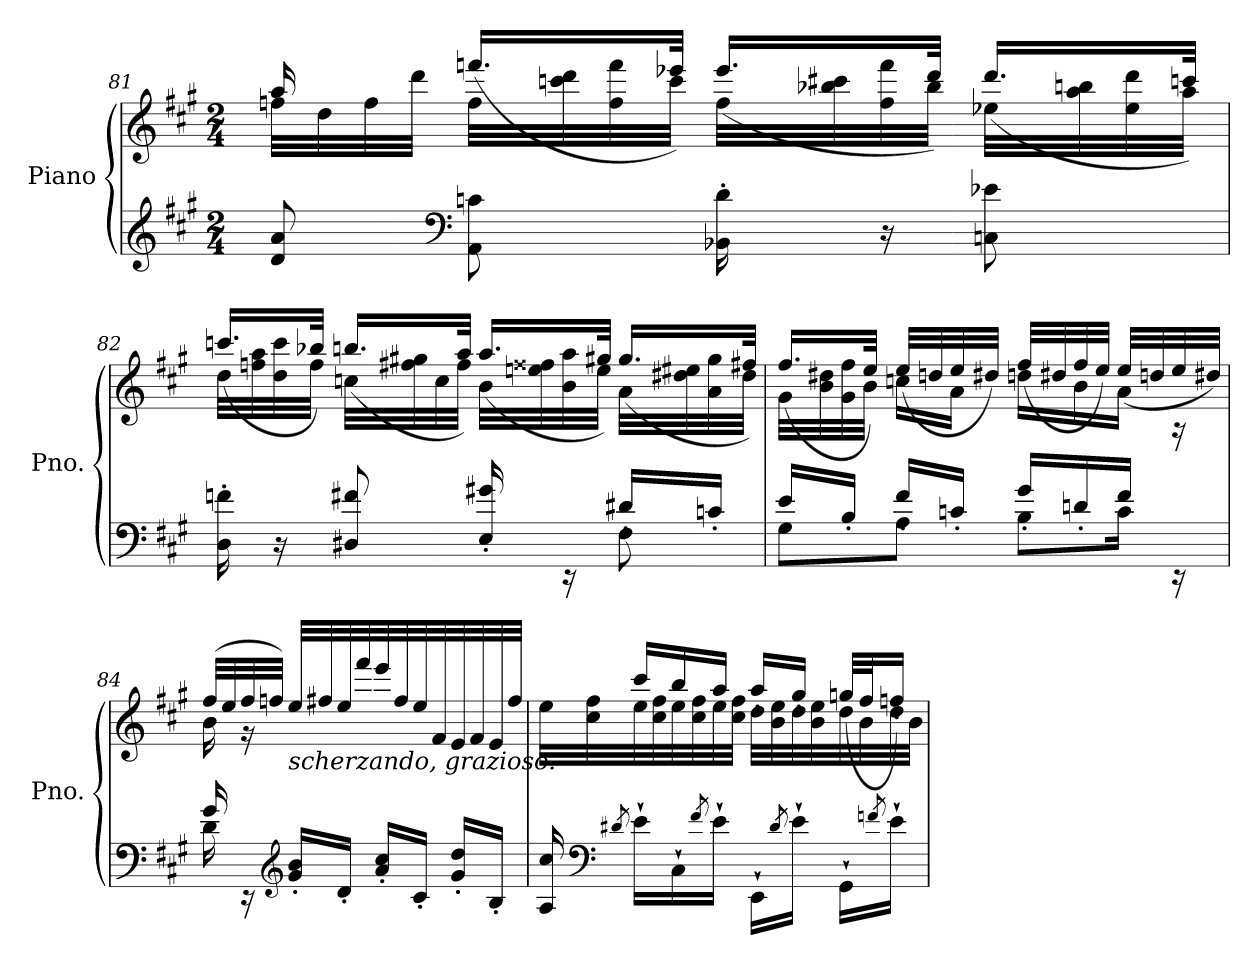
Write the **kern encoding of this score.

**kern	**kern
*part1	*part1
*staff2	*staff1
*I"Piano	*
*I'Pno.	*
!!LO:LB:g=z
*clefG2	*clefG2
*k[f#c#g#]	*k[f#c#g#]
*M2/4	*M2/4
=81	=81
*	*^
8d/ 8a/	32ffn\LLL	16aa/
.	32dd\	.
.	32ff\	16ryy
.	32ddd\JJJ	.
*clefF4	*	*
8AA\ 8cn\	32ff\LLL	(>16.fffn/LL
.	32cccn\ 32ddd\	.
.	32ff\ 32fff\	.
.	32ccc\JJJ	32eee-X/JJk)
16BB-X\' 16d\'	32ff\LLL	(>16.eee-/LL
.	32bb-X\ 32ccc#X\	.
16r	32ff\ 32fff\	.
.	32bb-\JJJ	32ddd/JJk)
8Cn\ 8e-X\	32ee-X\LLL	(>16.ddd/LL
.	32aa\ 32bbn\	.
.	32ee-\ 32ddd\	.
.	32aa\JJJ	32cccn/JJk)
!!LO:LB:g=z	!!
=82	=82	=82
*^	*	*
16D\' 16fn\'	4.ryy	32dd\LLL	(>16.cccn/LL
.	.	32ffn\ 32aa\	.
16r	.	32dd\ 32ccc\	.
.	.	32ff\JJJ	32bb-X/JJk)
8D#X/ 8f#X/	.	32ccn\LLL	(>16.bbn/LL
.	.	32ff#X\ 32gg#X\	.
.	.	32cc\	.
.	.	32ff#\JJJ	32aa/JJk)
16E/' 16g#X/'	.	32b\LLL	(>16.aa/LL
.	.	32een\ 32ff##X\	.
16rEE	.	32b\ 32aa\	.
.	.	32ee\JJJ	32gg#X/JJk)
8F#\	16d#X'/LL	32a\LLL	(>16.gg#/LL
.	.	32dd#X\ 32ee#X\	.
.	16cn'/JJ	32a\ 32gg#\	.
.	.	32dd#\JJJ	32ff#X/JJk)
!!LO:PB:g=z	!!
=83	=83	=83	=83
8G#\L	16e'/LL	32g#\LLL	(>16.ff#/LL
.	.	32b\ 32dd#X\	.
.	16B'/JJ	32g#\ 32ff#\	.
.	.	32b\JJJ	32ee/JJk)
8A\J	16f#'/LL	16ccn\LL	(>32ee/LLL
.	.	.	32ddn/
.	16cn'/JJ	16a\JJ	32ee/
.	.	.	32dd#X/JJJ)
8B\L	16g#'/LL	16ddn\LL	(>32ff#/LLL
.	.	.	32dd#X/
.	16dn'/	16b\	32ff#/
.	.	.	32ee/JJJ)
16c\Jk	16f#/JJ	16a\JJ	(>32ee/LLL
.	.	.	32ddn/
16rEE	16ryy	16rA	32ee/
.	.	.	32dd#X/JJJ)
!!LO:LB:g=z	!!
=84	=84	=84	=84
16d\	16g#/	(>32ff#/LLL	16b\
.	.	32ee/	.
16rEE	4..ryy	32ff#/	16r
.	.	32ffn/JJJ)	.
*clefG2	*	*	*
!	!	!LO:TX:b:i:t=scherzando, grazioso.	!
16g#/' 16b/'LL	.	32ee/LLL	4.ryy
.	.	32ff#X/	.
16d'/JJ	.	32ee/	.
.	.	32fff#/	.
16a/' 16cc#/'LL	.	32eee/	.
.	.	32ff#/	.
16c#'/JJ	.	32ee/	.
.	.	32f#/	.
16g#/' 16dd/'LL	.	32e/	.
.	.	32f#/	.
16B'/JJ	.	32e/	.
.	.	32ff#/JJJ	.
*v	*v	*	*
=85	=85	=85
16A/ 16cc#/	32ee\LLL	16ryy
.	32cc#\ 32ff#\	.
*clefF4	*	*
8qd#X/	.	.
16e`\LL	32ee\	16ccc#'/LL
.	32cc#\ 32ff#\	.
16C#`\	32ee\	16bb'/
.	32cc#\ 32ff#\	.
8qf#/	.	.
16e`\JJ	32ee\	16aa'/JJ
.	32cc#\ 32ff#\JJJ	.
16EE`\LL	32dd\LLL	16aa'/LL
.	32b\ 32ee\	.
8qd#/	.	.
16e`\JJ	32dd\	16gg#'/JJ
.	32b\ 32ee\	.
16GG#`\LL	32dd\	(>32ggn/LLL
.	32b\	32ff#/J
8qfn/	.	.
16e`\JJ	32dd\	16ffn'/JJ)
.	32b\JJJ	.
*	*v	*v
=	=
*-	*-
